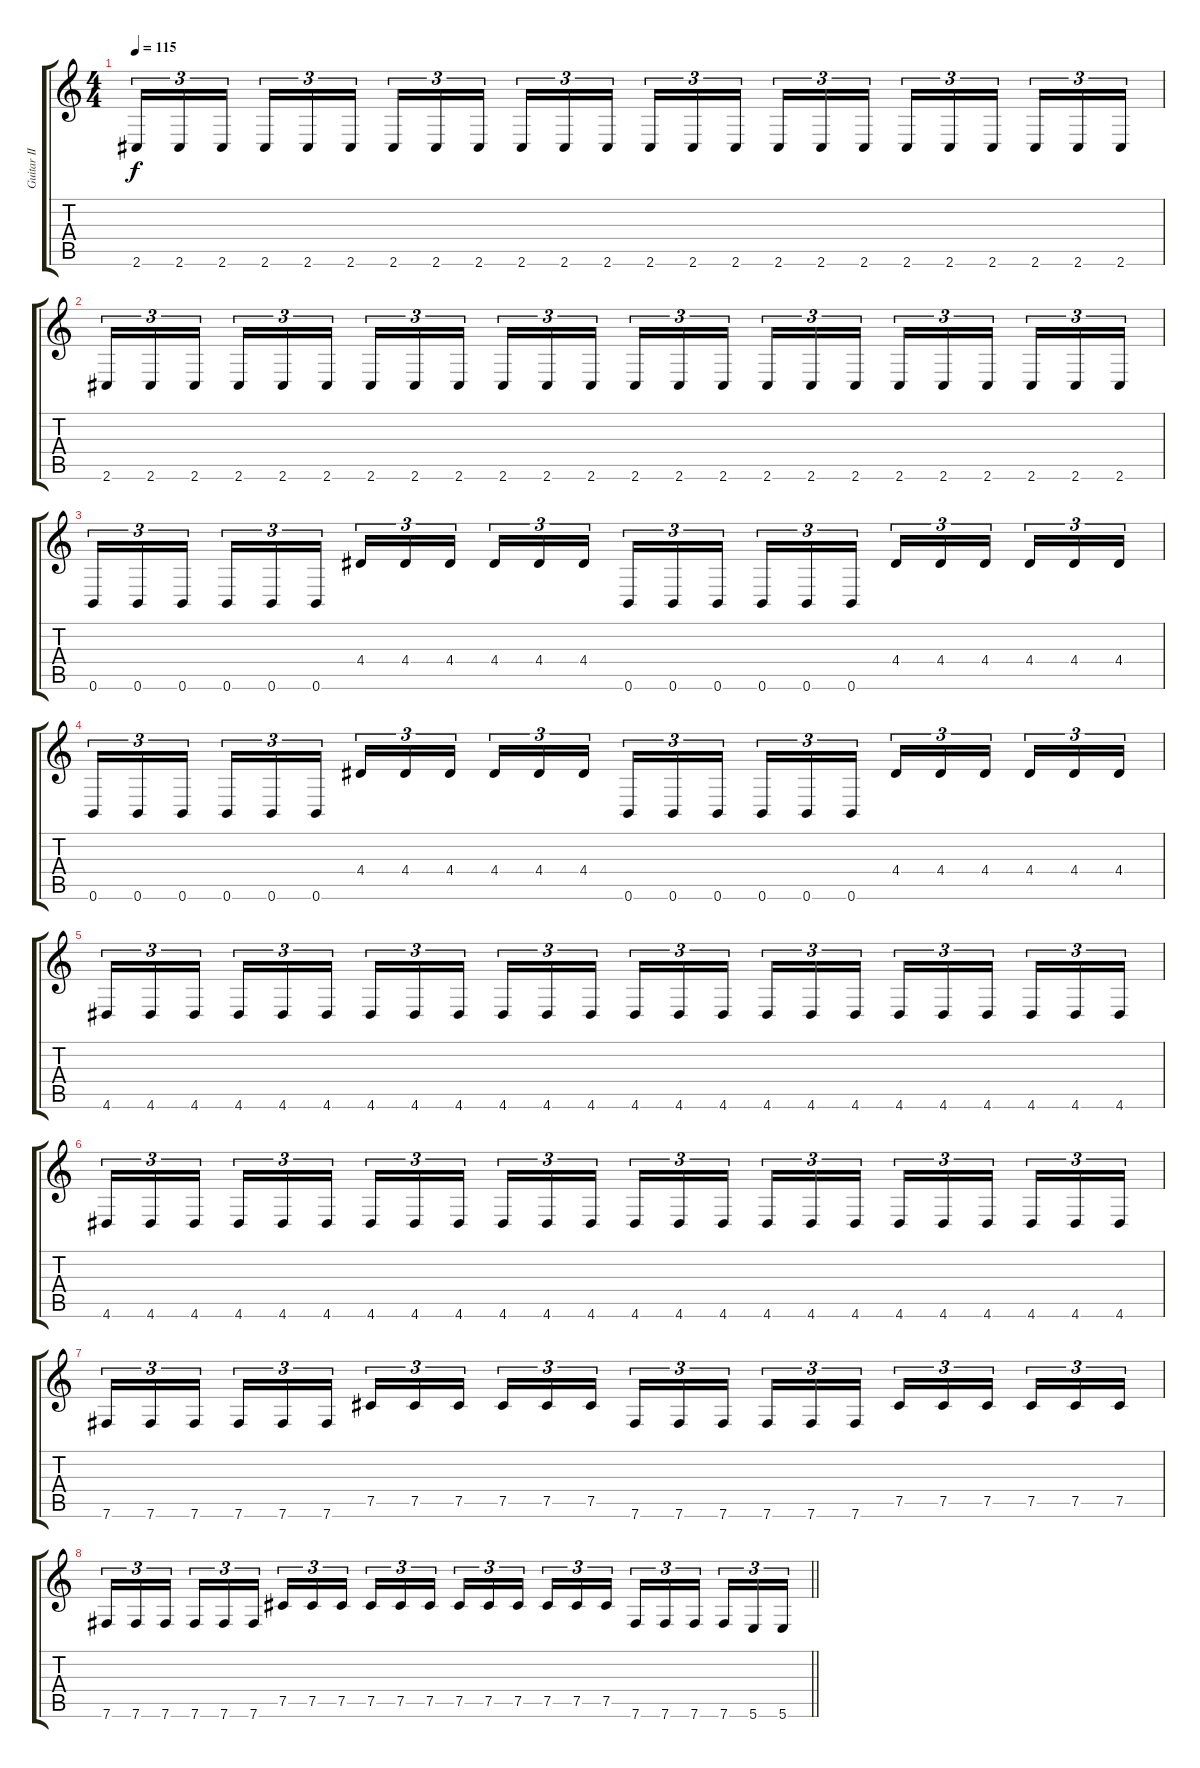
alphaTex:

\track ("Guitar II" "Guitar II") {instrument distortionguitar}
\staff {score tabs}
\tuning (Db4 Ab3 E3 B2 Gb2 B1) {hide}
\ts (4 4)
\tempo 115
\clef g2
\ks c
2.6.16{tu (3 2) dy f} 2.6.16{tu (3 2)} 2.6.16{tu (3 2)} 2.6.16{tu (3 2)} 2.6.16{tu (3 2)} 2.6.16{tu (3 2)} 2.6.16{tu (3 2)} 2.6.16{tu (3 2)} 2.6.16{tu (3 2)} 2.6.16{tu (3 2)} 2.6.16{tu (3 2)} 2.6.16{tu (3 2)} 2.6.16{tu (3 2)} 2.6.16{tu (3 2)} 2.6.16{tu (3 2)} 2.6.16{tu (3 2)} 2.6.16{tu (3 2)} 2.6.16{tu (3 2)} 2.6.16{tu (3 2)} 2.6.16{tu (3 2)} 2.6.16{tu (3 2)} 2.6.16{tu (3 2)} 2.6.16{tu (3 2)} 2.6.16{tu (3 2)} |
2.6.16{tu (3 2)} 2.6.16{tu (3 2)} 2.6.16{tu (3 2)} 2.6.16{tu (3 2)} 2.6.16{tu (3 2)} 2.6.16{tu (3 2)} 2.6.16{tu (3 2)} 2.6.16{tu (3 2)} 2.6.16{tu (3 2)} 2.6.16{tu (3 2)} 2.6.16{tu (3 2)} 2.6.16{tu (3 2)} 2.6.16{tu (3 2)} 2.6.16{tu (3 2)} 2.6.16{tu (3 2)} 2.6.16{tu (3 2)} 2.6.16{tu (3 2)} 2.6.16{tu (3 2)} 2.6.16{tu (3 2)} 2.6.16{tu (3 2)} 2.6.16{tu (3 2)} 2.6.16{tu (3 2)} 2.6.16{tu (3 2)} 2.6.16{tu (3 2)} |
0.6.16{tu (3 2)} 0.6.16{tu (3 2)} 0.6.16{tu (3 2)} 0.6.16{tu (3 2)} 0.6.16{tu (3 2)} 0.6.16{tu (3 2)} 4.4.16{tu (3 2)} 4.4.16{tu (3 2)} 4.4.16{tu (3 2)} 4.4.16{tu (3 2)} 4.4.16{tu (3 2)} 4.4.16{tu (3 2)} 0.6.16{tu (3 2)} 0.6.16{tu (3 2)} 0.6.16{tu (3 2)} 0.6.16{tu (3 2)} 0.6.16{tu (3 2)} 0.6.16{tu (3 2)} 4.4.16{tu (3 2)} 4.4.16{tu (3 2)} 4.4.16{tu (3 2)} 4.4.16{tu (3 2)} 4.4.16{tu (3 2)} 4.4.16{tu (3 2)} |
0.6.16{tu (3 2)} 0.6.16{tu (3 2)} 0.6.16{tu (3 2)} 0.6.16{tu (3 2)} 0.6.16{tu (3 2)} 0.6.16{tu (3 2)} 4.4.16{tu (3 2)} 4.4.16{tu (3 2)} 4.4.16{tu (3 2)} 4.4.16{tu (3 2)} 4.4.16{tu (3 2)} 4.4.16{tu (3 2)} 0.6.16{tu (3 2)} 0.6.16{tu (3 2)} 0.6.16{tu (3 2)} 0.6.16{tu (3 2)} 0.6.16{tu (3 2)} 0.6.16{tu (3 2)} 4.4.16{tu (3 2)} 4.4.16{tu (3 2)} 4.4.16{tu (3 2)} 4.4.16{tu (3 2)} 4.4.16{tu (3 2)} 4.4.16{tu (3 2)} |
4.6.16{tu (3 2)} 4.6.16{tu (3 2)} 4.6.16{tu (3 2)} 4.6.16{tu (3 2)} 4.6.16{tu (3 2)} 4.6.16{tu (3 2)} 4.6.16{tu (3 2)} 4.6.16{tu (3 2)} 4.6.16{tu (3 2)} 4.6.16{tu (3 2)} 4.6.16{tu (3 2)} 4.6.16{tu (3 2)} 4.6.16{tu (3 2)} 4.6.16{tu (3 2)} 4.6.16{tu (3 2)} 4.6.16{tu (3 2)} 4.6.16{tu (3 2)} 4.6.16{tu (3 2)} 4.6.16{tu (3 2)} 4.6.16{tu (3 2)} 4.6.16{tu (3 2)} 4.6.16{tu (3 2)} 4.6.16{tu (3 2)} 4.6.16{tu (3 2)} |
4.6.16{tu (3 2)} 4.6.16{tu (3 2)} 4.6.16{tu (3 2)} 4.6.16{tu (3 2)} 4.6.16{tu (3 2)} 4.6.16{tu (3 2)} 4.6.16{tu (3 2)} 4.6.16{tu (3 2)} 4.6.16{tu (3 2)} 4.6.16{tu (3 2)} 4.6.16{tu (3 2)} 4.6.16{tu (3 2)} 4.6.16{tu (3 2)} 4.6.16{tu (3 2)} 4.6.16{tu (3 2)} 4.6.16{tu (3 2)} 4.6.16{tu (3 2)} 4.6.16{tu (3 2)} 4.6.16{tu (3 2)} 4.6.16{tu (3 2)} 4.6.16{tu (3 2)} 4.6.16{tu (3 2)} 4.6.16{tu (3 2)} 4.6.16{tu (3 2)} |
7.6.16{tu (3 2)} 7.6.16{tu (3 2)} 7.6.16{tu (3 2)} 7.6.16{tu (3 2)} 7.6.16{tu (3 2)} 7.6.16{tu (3 2)} 7.5.16{tu (3 2)} 7.5.16{tu (3 2)} 7.5.16{tu (3 2)} 7.5.16{tu (3 2)} 7.5.16{tu (3 2)} 7.5.16{tu (3 2)} 7.6.16{tu (3 2)} 7.6.16{tu (3 2)} 7.6.16{tu (3 2)} 7.6.16{tu (3 2)} 7.6.16{tu (3 2)} 7.6.16{tu (3 2)} 7.5.16{tu (3 2)} 7.5.16{tu (3 2)} 7.5.16{tu (3 2)} 7.5.16{tu (3 2)} 7.5.16{tu (3 2)} 7.5.16{tu (3 2)} |
\barLineRight lightlight
7.6.16{tu (3 2)} 7.6.16{tu (3 2)} 7.6.16{tu (3 2)} 7.6.16{tu (3 2)} 7.6.16{tu (3 2)} 7.6.16{tu (3 2)} 7.5.16{tu (3 2)} 7.5.16{tu (3 2)} 7.5.16{tu (3 2)} 7.5.16{tu (3 2)} 7.5.16{tu (3 2)} 7.5.16{tu (3 2)} 7.5.16{tu (3 2)} 7.5.16{tu (3 2)} 7.5.16{tu (3 2)} 7.5.16{tu (3 2)} 7.5.16{tu (3 2)} 7.5.16{tu (3 2)} 7.6.16{tu (3 2)} 7.6.16{tu (3 2)} 7.6.16{tu (3 2)} 7.6.16{tu (3 2)} 5.6.16{tu (3 2)} 5.6.16{tu (3 2)}
